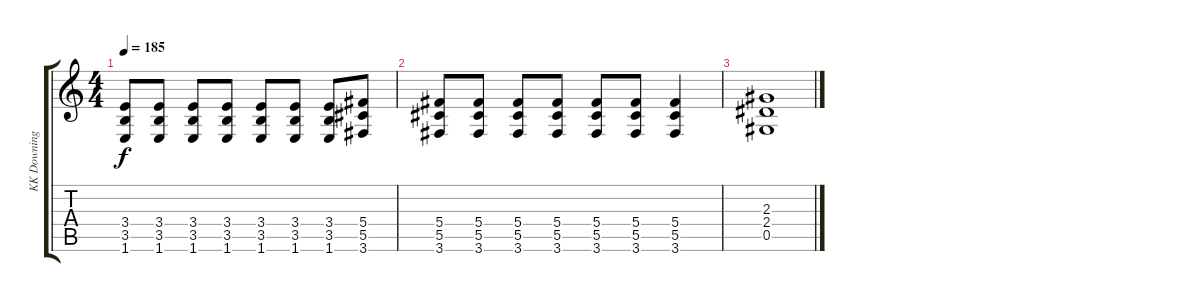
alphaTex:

\track ("KK Downing" "KK Downing") {instrument distortionguitar}
\staff {score tabs}
\tuning (Eb4 Bb3 Gb3 Db3 Ab2 Eb2) {hide}
\ts (4 4)
\tempo 185
\clef g2
\ks c
(3.4 3.5 1.6).8{dy f} (3.4 3.5 1.6).8 (3.4 3.5 1.6).8 (3.4 3.5 1.6).8 (3.4 3.5 1.6).8 (3.4 3.5 1.6).8 (3.4 3.5 1.6).8 (5.4 5.5 3.6).8 |
(5.4 5.5 3.6).8 (5.4 5.5 3.6).8 (5.4 5.5 3.6).8 (5.4 5.5 3.6).8 (5.4 5.5 3.6).8 (5.4 5.5 3.6).8 (5.4 5.5 3.6).4 |
(2.3 2.4 0.5).1
